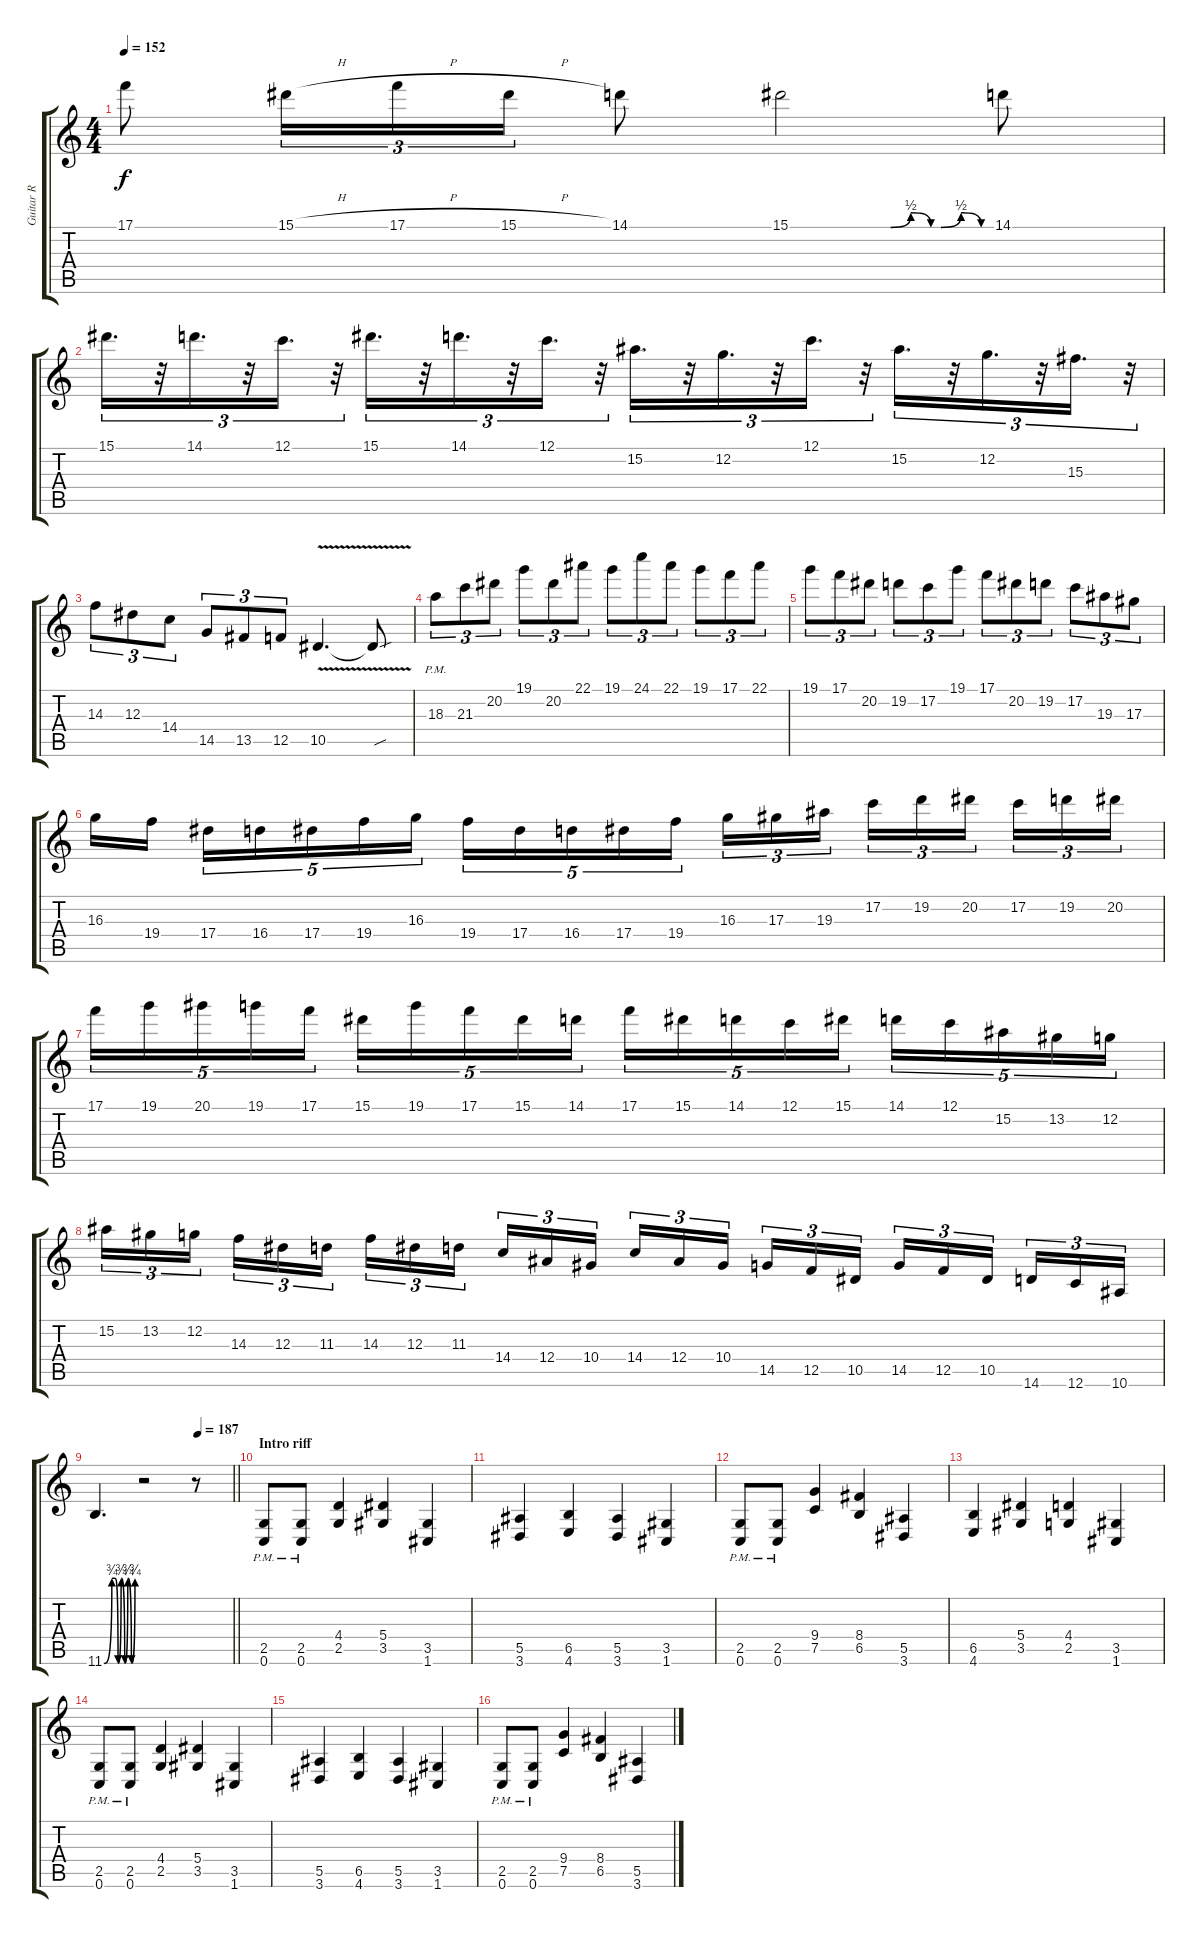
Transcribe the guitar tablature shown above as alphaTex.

\track ("Guitar R" "Guitar R") {instrument distortionguitar}
\staff {score tabs}
\tuning (C4 G3 Eb3 Bb2 F2 C2) {hide}
\ts (4 4)
\tempo 152
\clef g2
\ks c
17.1.8{dy f} 15.1{h}.16{tu (3 2)} 17.1{h}.16{tu (3 2)} 15.1{h}.16{tu (3 2)} 14.1.8 15.1{be (custom 0 0 30 0 36 2 42 0 45 0 51 2 57 0 60 0)}.2 14.1.8 |
15.1.16{d tu (3 2)} r.32{tu (3 2)} 14.1.16{d tu (3 2)} r.32{tu (3 2)} 12.1.16{d tu (3 2)} r.32{tu (3 2)} 15.1.16{d tu (3 2)} r.32{tu (3 2)} 14.1.16{d tu (3 2)} r.32{tu (3 2)} 12.1.16{d tu (3 2)} r.32{tu (3 2)} 15.2.16{d tu (3 2)} r.32{tu (3 2)} 12.2.16{d tu (3 2)} r.32{tu (3 2)} 12.1.16{d tu (3 2)} r.32{tu (3 2)} 15.2.16{d tu (3 2)} r.32{tu (3 2)} 12.2.16{d tu (3 2)} r.32{tu (3 2)} 15.3.16{d tu (3 2)} r.32{tu (3 2)} |
14.3.8{tu (3 2)} 12.3.8{tu (3 2)} 14.4.8{tu (3 2)} 14.5.8{tu (3 2)} 13.5.8{tu (3 2)} 12.5.8{tu (3 2)} 10.5{v}.4{d} 10.5{sou t}.8 |
18.3{pm}.8{tu (3 2)} 21.3.8{tu (3 2)} 20.2.8{tu (3 2)} 19.1.8{tu (3 2)} 20.2.8{tu (3 2)} 22.1.8{tu (3 2)} 19.1.8{tu (3 2)} 24.1.8{tu (3 2)} 22.1.8{tu (3 2)} 19.1.8{tu (3 2)} 17.1.8{tu (3 2)} 22.1.8{tu (3 2)} |
19.1.8{tu (3 2)} 17.1.8{tu (3 2)} 20.2.8{tu (3 2)} 19.2.8{tu (3 2)} 17.2.8{tu (3 2)} 19.1.8{tu (3 2)} 17.1.8{tu (3 2)} 20.2.8{tu (3 2)} 19.2.8{tu (3 2)} 17.2.8{tu (3 2)} 19.3.8{tu (3 2)} 17.3.8{tu (3 2)} |
16.3.16 19.4.16{beam splitsecondary} 17.4.16{tu (5 4)} 16.4.16{tu (5 4)} 17.4.16{tu (5 4)} 19.4.16{tu (5 4)} 16.3.16{tu (5 4) beam splitsecondary} 19.4.16{tu (5 4)} 17.4.16{tu (5 4)} 16.4.16{tu (5 4)} 17.4.16{tu (5 4)} 19.4.16{tu (5 4) beam splitsecondary} 16.3.16{tu (3 2)} 17.3.16{tu (3 2)} 19.3.16{tu (3 2)} 17.2.16{tu (3 2)} 19.2.16{tu (3 2)} 20.2.16{tu (3 2) beam splitsecondary} 17.2.16{tu (3 2)} 19.2.16{tu (3 2)} 20.2.16{tu (3 2)} |
17.1.16{tu (5 4)} 19.1.16{tu (5 4)} 20.1.16{tu (5 4)} 19.1.16{tu (5 4)} 17.1.16{tu (5 4)} 15.1.16{tu (5 4)} 19.1.16{tu (5 4)} 17.1.16{tu (5 4)} 15.1.16{tu (5 4)} 14.1.16{tu (5 4)} 17.1.16{tu (5 4)} 15.1.16{tu (5 4)} 14.1.16{tu (5 4)} 12.1.16{tu (5 4)} 15.1.16{tu (5 4)} 14.1.16{tu (5 4)} 12.1.16{tu (5 4)} 15.2.16{tu (5 4)} 13.2.16{tu (5 4)} 12.2.16{tu (5 4)} |
15.2.16{tu (3 2)} 13.2.16{tu (3 2)} 12.2.16{tu (3 2) beam splitsecondary} 14.3.16{tu (3 2)} 12.3.16{tu (3 2)} 11.3.16{tu (3 2)} 14.3.16{tu (3 2)} 12.3.16{tu (3 2)} 11.3.16{tu (3 2) beam splitsecondary} 14.4.16{tu (3 2)} 12.4.16{tu (3 2)} 10.4.16{tu (3 2)} 14.4.16{tu (3 2)} 12.4.16{tu (3 2)} 10.4.16{tu (3 2) beam splitsecondary} 14.5.16{tu (3 2)} 12.5.16{tu (3 2)} 10.5.16{tu (3 2)} 14.5.16{tu (3 2)} 12.5.16{tu (3 2)} 10.5.16{tu (3 2) beam splitsecondary} 14.6.16{tu (3 2)} 12.6.16{tu (3 2)} 10.6.16{tu (3 2)} |
\tempo (187 0.75)
\barLineRight lightlight
11.6{be (custom 0 0 15 3 21 3 27 0 33 3 40 0 46 3 53 0 60 3)}.4{d} r.2 r.8 |
\section ("" "Intro riff")
(2.5{pm} 0.6{pm}).8{volume 16 balance 13} (2.5{pm} 0.6{pm}).8 (4.4 2.5).4 (5.4 3.5).4 (3.5 1.6).4 |
(5.5 3.6).4 (6.5 4.6).4 (5.5 3.6).4 (3.5 1.6).4 |
(2.5{pm} 0.6{pm}).8 (2.5{pm} 0.6{pm}).8 (9.4 7.5).4 (8.4 6.5).4 (5.5 3.6).4 |
(6.5 4.6).4 (5.4 3.5).4 (4.4 2.5).4 (3.5 1.6).4 |
(2.5{pm} 0.6{pm}).8 (2.5{pm} 0.6{pm}).8 (4.4 2.5).4 (5.4 3.5).4 (3.5 1.6).4 |
(5.5 3.6).4 (6.5 4.6).4 (5.5 3.6).4 (3.5 1.6).4 |
(2.5{pm} 0.6{pm}).8 (2.5{pm} 0.6{pm}).8 (9.4 7.5).4 (8.4 6.5).4 (5.5 3.6).4
